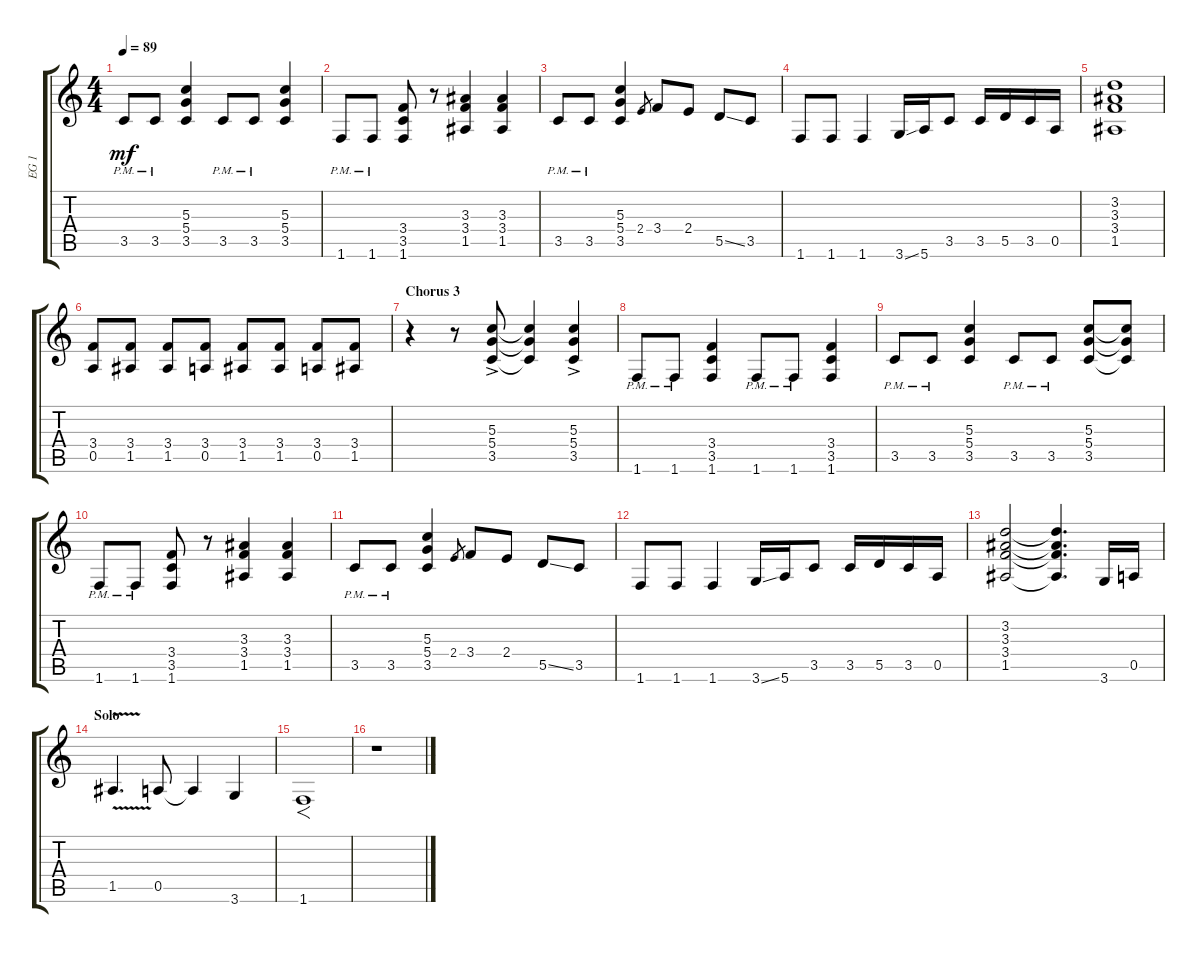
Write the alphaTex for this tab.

\track ("EG 1" "EG 1") {instrument overdrivenguitar}
\staff {score tabs}
\tuning (E4 B3 G3 D3 A2 E2) {hide}
\ts (4 4)
\tempo 89
\clef g2
\ks c
3.5{pm}.8{dy mf} 3.5{pm}.8 (5.3 5.4 3.5).4 3.5{pm}.8 3.5{pm}.8 (5.3 5.4 3.5).4 |
1.6{pm}.8 1.6{pm}.8 (3.4 3.5 1.6).8 r.8 (3.3 3.4 1.5).4 (3.3 3.4 1.5).4 |
3.5{pm}.8 3.5{pm}.8 (5.3 5.4 3.5).4 2.4.8{gr} 3.4.8 2.4.8 5.5{ss}.8 3.5.8 |
1.6.8 1.6.8 1.6.4 3.6{ss}.16 5.6.16 3.5.8 3.5.16 5.5.16 3.5.16 0.5.16 |
(3.2 3.3 3.4 1.5).1 |
(3.4 0.5).8 (3.4 1.5).8 (3.4 1.5).8 (3.4 0.5).8 (3.4 1.5).8 (3.4 1.5).8 (3.4 0.5).8 (3.4 1.5).8 |
\section ("" "Chorus 3")
r.4 r.8 (5.3{ac} 5.4{ac} 3.5{ac}).8 (5.3{t} 5.4{t} 3.5{t}).4 (5.3{ac} 5.4{ac} 3.5{ac}).4 |
1.6{pm}.8 1.6{pm}.8 (3.4 3.5 1.6).4 1.6{pm}.8 1.6{pm}.8 (3.4 3.5 1.6).4 |
3.5{pm}.8 3.5{pm}.8 (5.3 5.4 3.5).4 3.5{pm}.8 3.5{pm}.8 (5.3 5.4 3.5).8 (5.3{t} 5.4{t} 3.5{t}).8 |
1.6{pm}.8 1.6{pm}.8 (3.4 3.5 1.6).8 r.8 (3.3 3.4 1.5).4 (3.3 3.4 1.5).4 |
3.5{pm}.8 3.5{pm}.8 (5.3 5.4 3.5).4 2.4.8{gr} 3.4.8 2.4.8 5.5{ss}.8 3.5.8 |
1.6.8 1.6.8 1.6.4 3.6{ss}.16 5.6.16 3.5.8 3.5.16 5.5.16 3.5.16 0.5.16 |
(3.2 3.3 3.4 1.5).2 (3.2{t} 3.3{t} 3.4{t} 1.5{t}).4{d} 3.6.16 0.5.16 |
\section ("" "Solo")
1.5{v}.4{d} 0.5.8 0.5{t}.4 3.6.4 |
1.6.1{f} |
r.1
